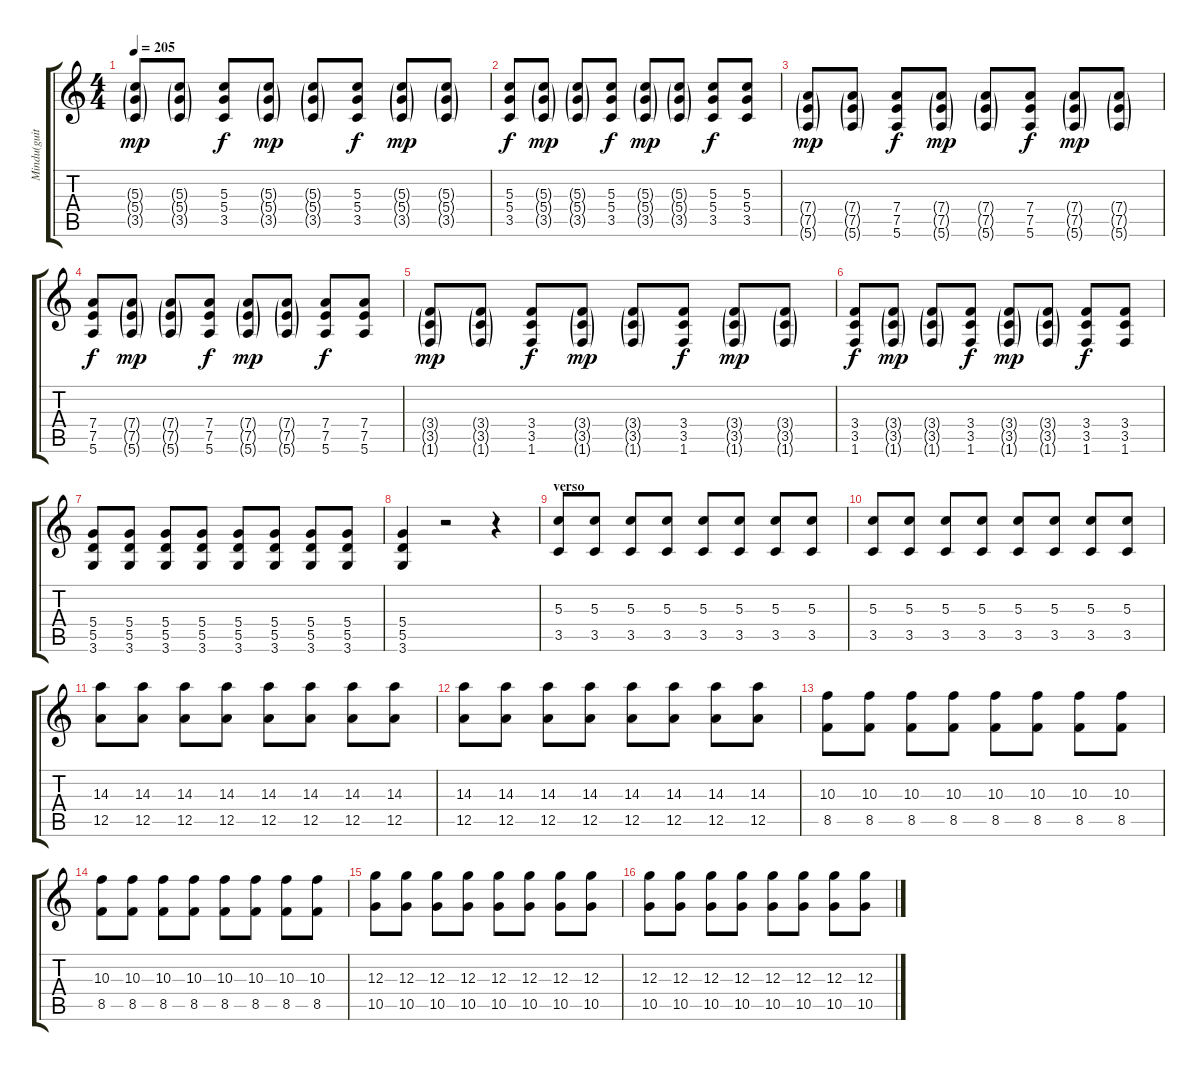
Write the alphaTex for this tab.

\track ("Mindu(guitarra)" "Mindu(guit") {instrument distortionguitar}
\staff {score tabs}
\tuning (E4 B3 G3 D3 A2 E2) {hide}
\ts (4 4)
\tempo 205
\clef g2
\ks c
(5.3{g} 5.4{g} 3.5{g}).8{dy mp instrument distortionguitar} (5.3{g} 5.4{g} 3.5{g}).8 (5.3 5.4 3.5).8{dy f} (5.3{g} 5.4{g} 3.5{g}).8{dy mp} (5.3{g} 5.4{g} 3.5{g}).8 (5.3 5.4 3.5).8{dy f} (5.3{g} 5.4{g} 3.5{g}).8{dy mp} (5.3{g} 5.4{g} 3.5{g}).8 |
(5.3 5.4 3.5).8{dy f} (5.3{g} 5.4{g} 3.5{g}).8{dy mp} (5.3{g} 5.4{g} 3.5{g}).8 (5.3 5.4 3.5).8{dy f} (5.3{g} 5.4{g} 3.5{g}).8{dy mp} (5.3{g} 5.4{g} 3.5{g}).8 (5.3 5.4 3.5).8{dy f} (5.3 5.4 3.5).8 |
(7.4{g} 7.5{g} 5.6{g}).8{dy mp} (7.4{g} 7.5{g} 5.6{g}).8 (7.4 7.5 5.6).8{dy f} (7.4{g} 7.5{g} 5.6{g}).8{dy mp} (7.4{g} 7.5{g} 5.6{g}).8 (7.4 7.5 5.6).8{dy f} (7.4{g} 7.5{g} 5.6{g}).8{dy mp} (7.4{g} 7.5{g} 5.6{g}).8 |
(7.4 7.5 5.6).8{dy f} (7.4{g} 7.5{g} 5.6{g}).8{dy mp} (7.4{g} 7.5{g} 5.6{g}).8 (7.4 7.5 5.6).8{dy f} (7.4{g} 7.5{g} 5.6{g}).8{dy mp} (7.4{g} 7.5{g} 5.6{g}).8 (7.4 7.5 5.6).8{dy f} (7.4 7.5 5.6).8 |
(3.4{g} 3.5{g} 1.6{g}).8{dy mp} (3.4{g} 3.5{g} 1.6{g}).8 (3.4 3.5 1.6).8{dy f} (3.4{g} 3.5{g} 1.6{g}).8{dy mp} (3.4{g} 3.5{g} 1.6{g}).8 (3.4 3.5 1.6).8{dy f} (3.4{g} 3.5{g} 1.6{g}).8{dy mp} (3.4{g} 3.5{g} 1.6{g}).8 |
(3.4 3.5 1.6).8{dy f} (3.4{g} 3.5{g} 1.6{g}).8{dy mp} (3.4{g} 3.5{g} 1.6{g}).8 (3.4 3.5 1.6).8{dy f} (3.4{g} 3.5{g} 1.6{g}).8{dy mp} (3.4{g} 3.5{g} 1.6{g}).8 (3.4 3.5 1.6).8{dy f} (3.4 3.5 1.6).8 |
(5.4 5.5 3.6).8 (5.4 5.5 3.6).8 (5.4 5.5 3.6).8 (5.4 5.5 3.6).8 (5.4 5.5 3.6).8 (5.4 5.5 3.6).8 (5.4 5.5 3.6).8 (5.4 5.5 3.6).8 |
(5.4 5.5 3.6).4 r.2 r.4 |
\section ("" "verso")
(5.3 3.5).8 (5.3 3.5).8 (5.3 3.5).8 (5.3 3.5).8 (5.3 3.5).8 (5.3 3.5).8 (5.3 3.5).8 (5.3 3.5).8 |
(5.3 3.5).8 (5.3 3.5).8 (5.3 3.5).8 (5.3 3.5).8 (5.3 3.5).8 (5.3 3.5).8 (5.3 3.5).8 (5.3 3.5).8 |
(14.3 12.5).8 (14.3 12.5).8 (14.3 12.5).8 (14.3 12.5).8 (14.3 12.5).8 (14.3 12.5).8 (14.3 12.5).8 (14.3 12.5).8 |
(14.3 12.5).8 (14.3 12.5).8 (14.3 12.5).8 (14.3 12.5).8 (14.3 12.5).8 (14.3 12.5).8 (14.3 12.5).8 (14.3 12.5).8 |
(10.3 8.5).8 (10.3 8.5).8 (10.3 8.5).8 (10.3 8.5).8 (10.3 8.5).8 (10.3 8.5).8 (10.3 8.5).8 (10.3 8.5).8 |
(10.3 8.5).8 (10.3 8.5).8 (10.3 8.5).8 (10.3 8.5).8 (10.3 8.5).8 (10.3 8.5).8 (10.3 8.5).8 (10.3 8.5).8 |
(12.3 10.5).8 (12.3 10.5).8 (12.3 10.5).8 (12.3 10.5).8 (12.3 10.5).8 (12.3 10.5).8 (12.3 10.5).8 (12.3 10.5).8 |
(12.3 10.5).8 (12.3 10.5).8 (12.3 10.5).8 (12.3 10.5).8 (12.3 10.5).8 (12.3 10.5).8 (12.3 10.5).8 (12.3 10.5).8
